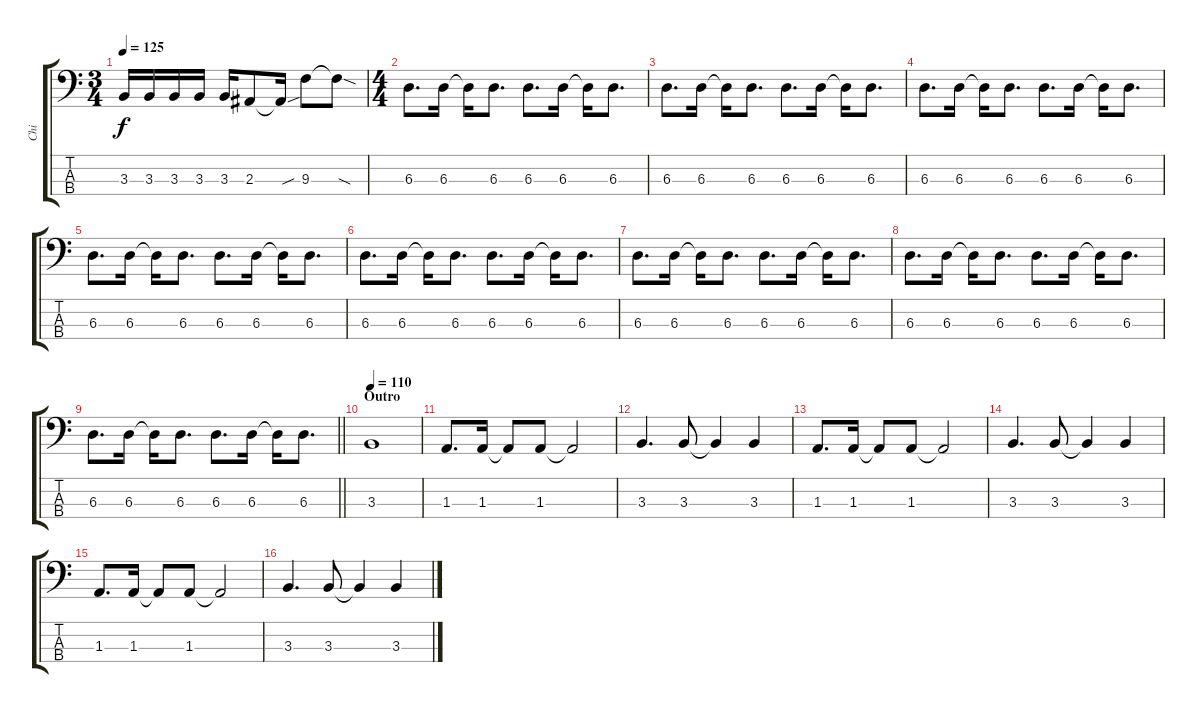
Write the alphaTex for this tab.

\track ("Chi" "Chi") {instrument electricbassfinger}
\staff {score tabs}
\tuning (Gb2 Db2 Ab1 Db1) {hide}
\ts (3 4)
\tempo 125
\clef f4
\ks c
3.3.16{dy f} 3.3.16 3.3.16 3.3.16 3.3.16 2.3.8 2.3{sou t}.16 9.3.8 9.3{sod t}.8 |
\ts (4 4)
6.3.8{d} 6.3.16 6.3{t}.16 6.3.8{d} 6.3.8{d} 6.3.16 6.3{t}.16 6.3.8{d} |
6.3.8{d} 6.3.16 6.3{t}.16 6.3.8{d} 6.3.8{d} 6.3.16 6.3{t}.16 6.3.8{d} |
6.3.8{d} 6.3.16 6.3{t}.16 6.3.8{d} 6.3.8{d} 6.3.16 6.3{t}.16 6.3.8{d} |
6.3.8{d} 6.3.16 6.3{t}.16 6.3.8{d} 6.3.8{d} 6.3.16 6.3{t}.16 6.3.8{d} |
6.3.8{d} 6.3.16 6.3{t}.16 6.3.8{d} 6.3.8{d} 6.3.16 6.3{t}.16 6.3.8{d} |
6.3.8{d} 6.3.16 6.3{t}.16 6.3.8{d} 6.3.8{d} 6.3.16 6.3{t}.16 6.3.8{d} |
6.3.8{d} 6.3.16 6.3{t}.16 6.3.8{d} 6.3.8{d} 6.3.16 6.3{t}.16 6.3.8{d} |
\barLineRight lightlight
6.3.8{d} 6.3.16 6.3{t}.16 6.3.8{d} 6.3.8{d} 6.3.16 6.3{t}.16 6.3.8{d} |
\section ("" "Outro")
\tempo 110
3.3.1 |
1.3.8{d} 1.3.16 1.3{t}.8 1.3.8 1.3{t}.2 |
3.3.4{d} 3.3.8 3.3{t}.4 3.3.4 |
1.3.8{d} 1.3.16 1.3{t}.8 1.3.8 1.3{t}.2 |
3.3.4{d} 3.3.8 3.3{t}.4 3.3.4 |
1.3.8{d} 1.3.16 1.3{t}.8 1.3.8 1.3{t}.2 |
3.3.4{d} 3.3.8 3.3{t}.4 3.3.4
